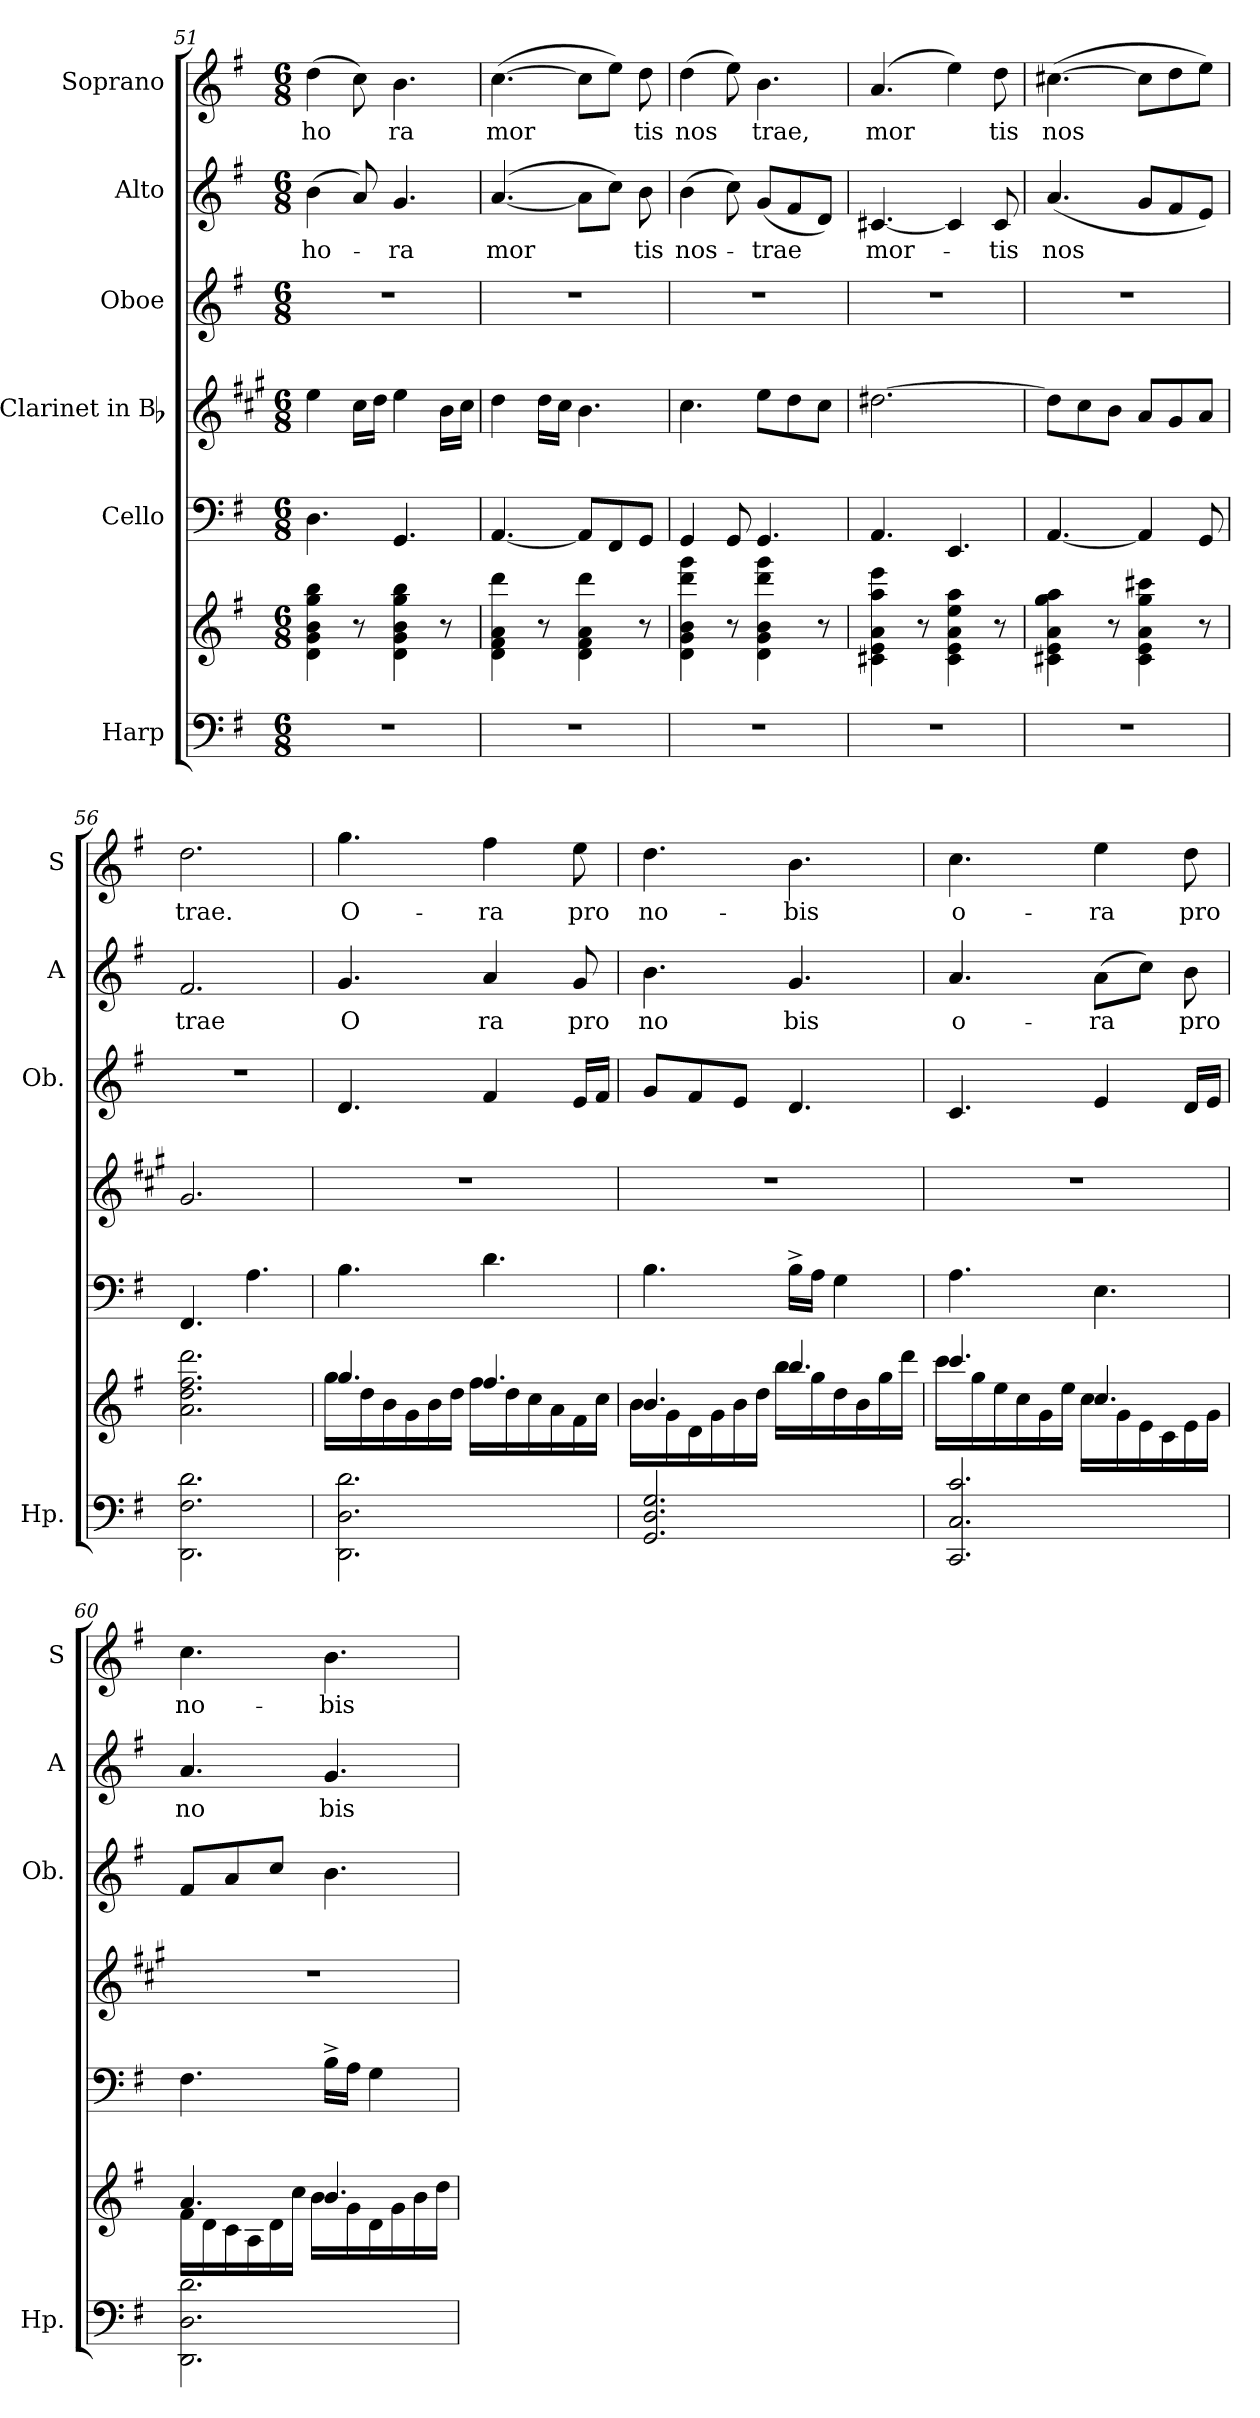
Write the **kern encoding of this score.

**kern	**kern	**kern	**kern	**kern	**kern	**text	**kern	**text
*part6	*part6	*part5	*part4	*part3	*part2	*part2	*part1	*part1
*staff7	*staff6	*staff5	*staff4	*staff3	*staff2	*staff2	*staff1	*staff1
*I"Harp	*	*I"Cello	*I"Clarinet in Bb	*I"Oboe	*I"Alto	*	*I"Soprano	*
*I'Hp.	*	*	*	*I'Ob.	*I'A	*	*I'S	*
!!LO:LB:g=z
*clefF4	*clefG2	*clefF4	*clefG2	*clefG2	*clefG2	*	*clefG2	*
*	*	*	*ITrd1c2	*	*	*	*	*
*k[f#]	*k[f#]	*k[f#]	*k[f#]	*k[f#]	*k[f#]	*	*k[f#]	*
*G:	*G:	*G:	*G:	*G:	*G:	*	*G:	*
*M6/8	*M6/8	*M6/8	*M6/8	*M6/8	*M6/8	*	*M6/8	*
=51	=51	=51	=51	=51	=51	=51	=51	=51
!	!	!	!	!	!	!LO:LY:b	!	!LO:LY:b
2.r	4d\ 4g\ 4b\ 4gg\ 4bb\	4.D\	4dd\	2.r	(>4b\	ho-	(>4dd\	ho
.	8r	.	16b\LL	.	8a/)	.	8cc\)	.
.	.	.	16cc\JJ	.	.	.	.	.
!	!	!	!	!	!	!LO:LY:b	!	!LO:LY:b
.	4d\ 4g\ 4b\ 4gg\ 4bb\	4.GG/	4dd\	.	4.g/	-ra	4.b\	ra
.	8r	.	16a\LL	.	.	.	.	.
.	.	.	16b\JJ	.	.	.	.	.
=52	=52	=52	=52	=52	=52	=52	=52	=52
!	!	!	!	!	!	!LO:LY:b	!	!LO:LY:b
2.r	4d\ 4f#\ 4a\ 4ddd\	[4.AA/	4cc\	2.r	(>[4.a/	mor	(>[4.cc\	mor
.	8r	.	16cc\LL	.	.	.	.	.
.	.	.	16b\JJ	.	.	.	.	.
.	4d\ 4f#\ 4a\ 4ddd\	8AA/L]	4.a\	.	8a\L]	.	8cc\L]	.
.	.	8FF#/	.	.	8cc\J)	.	8ee\J)	.
!	!	!	!	!	!	!LO:LY:b	!	!LO:LY:b
.	8r	8GG/J	.	.	8b\	tis	8dd\	tis
=53	=53	=53	=53	=53	=53	=53	=53	=53
!	!	!	!	!	!	!LO:LY:b	!	!LO:LY:b
2.r	4d\ 4g\ 4b\ 4ddd\ 4ggg\	4GG/	4.b\	2.r	(>4b\	nos-	(>4dd\	nos
.	8r	8GG/	.	.	8cc\)	.	8ee\)	.
!	!	!	!	!	!	!LO:LY:b	!	!LO:LY:b
.	4d\ 4g\ 4b\ 4ddd\ 4ggg\	4.GG/	8dd\L	.	(<8g/L	-trae	4.b\	trae,
.	.	.	8cc\	.	8f#/	.	.	.
.	8r	.	8b\J	.	8d/J)	.	.	.
=54	=54	=54	=54	=54	=54	=54	=54	=54
!	!	!	!	!	!	!LO:LY:b	!	!LO:LY:b
2.r	4c#X\ 4e\ 4a\ 4aa\ 4eee\	4.AA/	[2.cc#X\	2.r	[4.c#X/	mor-	(>4.a/	mor
.	8r	.	.	.	.	.	.	.
.	4c#\ 4e\ 4a\ 4ee\ 4aa\	4.EE/	.	.	4c#/]	.	4ee\)	.
!	!	!	!	!	!	!LO:LY:b	!	!LO:LY:b
.	8r	.	.	.	8c#/	-tis	8dd\	tis
=55	=55	=55	=55	=55	=55	=55	=55	=55
!	!	!	!	!	!	!LO:LY:b	!	!LO:LY:b
2.r	4c#X\ 4e\ 4a\ 4gg\ 4aa\	[4.AA/	8cc#\L]	2.r	(<4.a/	nos	(>[4.cc#X\	nos
.	.	.	8b\	.	.	.	.	.
.	8r	.	8a\J	.	.	.	.	.
.	4c#\ 4e\ 4a\ 4gg\ 4ccc#X\	4AA/]	8g/L	.	8g/L	.	8cc#\L]	.
.	.	.	8f#/	.	8f#/	.	8dd\	.
.	8r	8GG/	8g/J	.	8e/J)	.	8ee\J)	.
=56	=56	=56	=56	=56	=56	=56	=56	=56
!	!	!	!	!	!	!LO:LY:b	!	!LO:LY:b
2.DD\ 2.F#\ 2.d\	2.a\ 2.dd\ 2.ff#\ 2.ddd\	4.FF#/	2.f#/	2.r	2.f#/	trae	2.dd\	trae.
.	.	4.A\	.	.	.	.	.	.
=57	=57	=57	=57	=57	=57	=57	=57	=57
*	*^	*	*	*	*	*	*	*
!	!	!	!	!	!	!	!LO:LY:b	!	!LO:LY:b
2.DD\ 2.D\ 2.d\	4.gg/	16gg\LL	4.B\	2.r	4.d/	4.g/	O	4.gg\	O-
.	.	16dd\	.	.	.	.	.	.	.
.	.	16b\	.	.	.	.	.	.	.
.	.	16g\	.	.	.	.	.	.	.
.	.	16b\	.	.	.	.	.	.	.
.	.	16dd\JJ	.	.	.	.	.	.	.
!	!	!	!	!	!	!	!LO:LY:b	!	!LO:LY:b
.	4.ff#/	16ff#\LL	4.d\	.	4f#/	4a/	ra	4ff#\	-ra
.	.	16dd\	.	.	.	.	.	.	.
.	.	16cc\	.	.	.	.	.	.	.
.	.	16a\	.	.	.	.	.	.	.
!	!	!	!	!	!	!	!LO:LY:b	!	!LO:LY:b
.	.	16f#\	.	.	16e/LL	8g/	pro	8ee\	pro
.	.	16cc\JJ	.	.	16f#/JJ	.	.	.	.
!!LO:PB:g=z
=58	=58	=58	=58	=58	=58	=58	=58	=58	=58
!	!	!	!	!	!	!	!LO:LY:b	!	!LO:LY:b
2.GG/ 2.D/ 2.G/	4.b/	16b\LL	4.B\	2.r	8g/L	4.b\	no	4.dd\	no-
.	.	16g\	.	.	.	.	.	.	.
.	.	16d\	.	.	8f#/	.	.	.	.
.	.	16g\	.	.	.	.	.	.	.
.	.	16b\	.	.	8e/J	.	.	.	.
.	.	16dd\JJ	.	.	.	.	.	.	.
!	!	!	!	!	!	!	!LO:LY:b	!	!LO:LY:b
.	4.bb/	16bb\LL	16B^>\LL	.	4.d/	4.g/	bis	4.b\	-bis
.	.	16gg\	16A\JJ	.	.	.	.	.	.
.	.	16dd\	4G\	.	.	.	.	.	.
.	.	16b\	.	.	.	.	.	.	.
.	.	16gg\	.	.	.	.	.	.	.
.	.	16ddd\JJ	.	.	.	.	.	.	.
=59	=59	=59	=59	=59	=59	=59	=59	=59	=59
!	!	!	!	!	!	!	!LO:LY:b	!	!LO:LY:b
2.CC/ 2.C/ 2.c/	4.ccc/	16ccc\LL	4.A\	2.r	4.c/	4.a/	o-	4.cc\	o-
.	.	16gg\	.	.	.	.	.	.	.
.	.	16ee\	.	.	.	.	.	.	.
.	.	16cc\	.	.	.	.	.	.	.
.	.	16g\	.	.	.	.	.	.	.
.	.	16ee\JJ	.	.	.	.	.	.	.
!	!	!	!	!	!	!	!LO:LY:b	!	!LO:LY:b
.	4.cc/	16cc\LL	4.E\	.	4e/	(>8a\L	-ra	4ee\	-ra
.	.	16g\	.	.	.	.	.	.	.
.	.	16e\	.	.	.	8cc\J)	.	.	.
.	.	16c\	.	.	.	.	.	.	.
!	!	!	!	!	!	!	!LO:LY:b	!	!LO:LY:b
.	.	16e\	.	.	16d/LL	8b\	pro	8dd\	pro
.	.	16g\JJ	.	.	16e/JJ	.	.	.	.
=60	=60	=60	=60	=60	=60	=60	=60	=60	=60
!	!	!	!	!	!	!	!LO:LY:b	!	!LO:LY:b
2.DD\ 2.D\ 2.d\	4.a/	16f#\LL	4.F#\	2.r	8f#/L	4.a/	no	4.cc\	no-
.	.	16d\	.	.	.	.	.	.	.
.	.	16c\	.	.	8a/	.	.	.	.
.	.	16A\	.	.	.	.	.	.	.
.	.	16d\	.	.	8cc/J	.	.	.	.
.	.	16cc\JJ	.	.	.	.	.	.	.
!	!	!	!	!	!	!	!LO:LY:b	!	!LO:LY:b
.	4.b/	16b\LL	16B^>\LL	.	4.b\	4.g/	bis	4.b\	-bis
.	.	16g\	16A\JJ	.	.	.	.	.	.
.	.	16d\	4G\	.	.	.	.	.	.
.	.	16g\	.	.	.	.	.	.	.
.	.	16b\	.	.	.	.	.	.	.
.	.	16dd\JJ	.	.	.	.	.	.	.
*	*v	*v	*	*	*	*	*	*	*
=	=	=	=	=	=	=	=	=
*-	*-	*-	*-	*-	*-	*-	*-	*-
